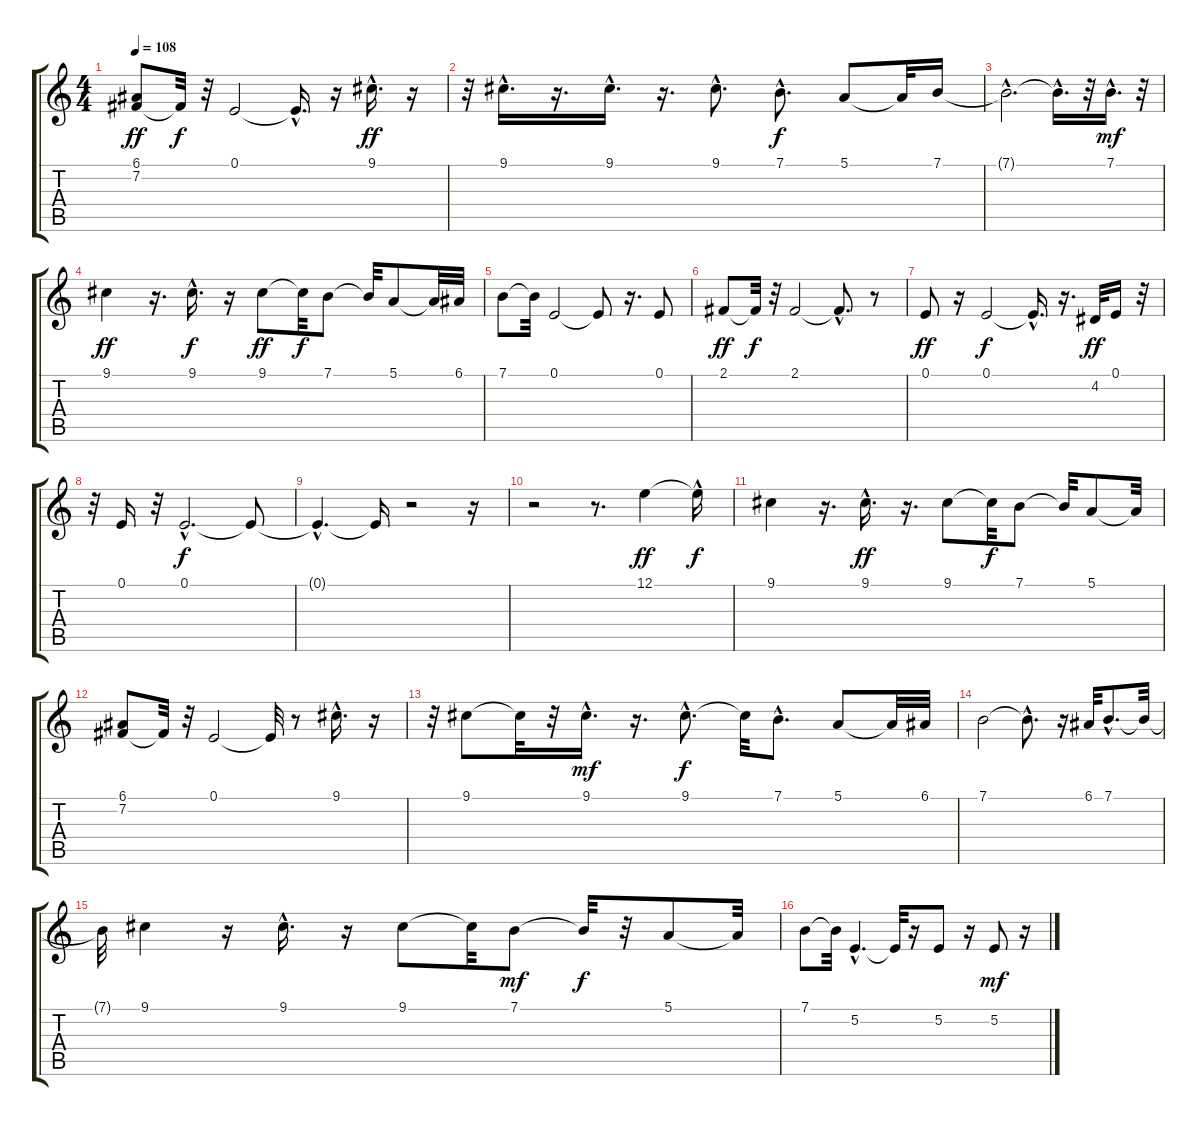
\track "" {instrument altosax}
\staff {score tabs}
\tuning (E4 B3 G3 D3 A2 E2) {hide}
\ts (4 4)
\tempo 108
\clef g2
\ks c
(6.1 7.2).8{dy ff} 7.2{t}.32{dy f} r.32 0.1.2 0.1{hac t}.16{d} r.16 9.1{hac}.16{d dy ff} r.16 |
r.32 9.1{hac}.16{d} r.16{d} 9.1{hac}.16{d} r.16{d} 9.1{hac}.8{d} 7.1{hac}.8{d dy f} 5.1.8 5.1{t}.32 7.1.16 |
7.1{hac t}.2{d} 7.1{hac t}.16{d} r.32 7.1{hac}.16{d dy mf} r.32 |
9.1.4{dy ff} r.16{d} 9.1{hac}.16{d dy f} r.16 9.1.8{dy ff} 9.1{t}.32{dy f} 7.1.8 7.1{t}.32 5.1.8 5.1{t}.32 6.1.32 |
7.1.8 7.1{t}.32 0.1.2 0.1{t}.8 r.16{d} 0.1.8 |
2.1.8{dy ff} 2.1{t}.32{dy f} r.32 2.1.2 2.1{hac t}.8{d} r.8 |
0.1.8{dy ff} r.16 0.1.2{dy f} 0.1{hac t}.16{d} r.16{d} 4.2.32{dy ff} 0.1.16 r.32 |
r.32 0.1.16 r.32 0.1{hac}.2{d dy f} 0.1{t}.8 |
0.1{hac t}.4{d} 0.1{t}.16 r.2 r.16 |
r.2 r.8{d} 12.1.4{dy ff} 12.1{hac t}.16{dy f} |
9.1.4 r.16{d} 9.1{hac}.16{d dy ff} r.16{d} 9.1.8 9.1{t}.32{dy f} 7.1.8 7.1{t}.32 5.1.8 5.1{t}.32 |
(6.1 7.2).8 7.2{t}.32 r.32 0.1.2 0.1{t}.32 r.8 9.1{hac}.16{d} r.16 |
r.32 9.1.8 9.1{t}.32 r.32 9.1{hac}.16{d dy mf} r.16{d} 9.1{hac}.8{d dy f} 9.1{t}.32 7.1{hac}.8{d} 5.1.8 5.1{t}.32 6.1.32 |
7.1.2 7.1{hac t}.8{d} r.16 6.1.32 7.1{hac}.8{d} 7.1{t}.32 |
7.1{t}.32 9.1.4 r.16 9.1{hac}.16{d} r.16 9.1.8 9.1{t}.32 7.1.8{dy mf} 7.1{t}.32{dy f} r.32 5.1.8 5.1{t}.32 |
7.1.8 7.1{t}.32 5.2{hac}.4{d} 5.2{t}.32 r.16 5.2.8 r.16 5.2.8{dy mf} r.16
